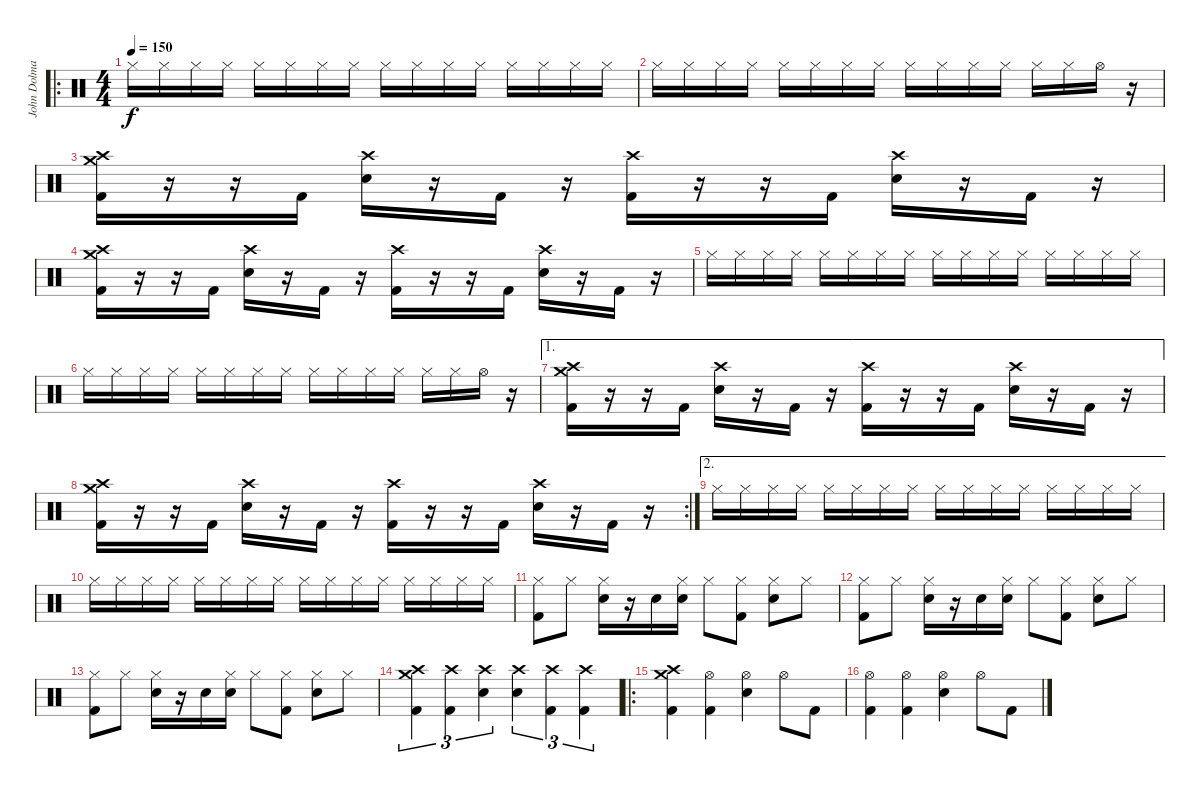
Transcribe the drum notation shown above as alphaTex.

\track ("John Dolmayan" "John Dolma") {instrument percussion}
\staff {score}
\articulation defaults
\ro
\ts (4 4)
\tempo 150
\clef neutral
\ks c "Hi-Hat (closed)".16{dy f} "Hi-Hat (closed)".16 "Hi-Hat (closed)".16 "Hi-Hat (closed)".16 "Hi-Hat (closed)".16 "Hi-Hat (closed)".16 "Hi-Hat (closed)".16 "Hi-Hat (closed)".16 "Hi-Hat (closed)".16 "Hi-Hat (closed)".16 "Hi-Hat (closed)".16 "Hi-Hat (closed)".16 "Hi-Hat (closed)".16 "Hi-Hat (closed)".16 "Hi-Hat (closed)".16 "Hi-Hat (closed)".16
|
"Hi-Hat (closed)".16 "Hi-Hat (closed)".16 "Hi-Hat (closed)".16 "Hi-Hat (closed)".16 "Hi-Hat (closed)".16 "Hi-Hat (closed)".16 "Hi-Hat (closed)".16 "Hi-Hat (closed)".16 "Hi-Hat (closed)".16 "Hi-Hat (closed)".16 "Hi-Hat (closed)".16 "Hi-Hat (closed)".16 "Hi-Hat (closed)".16 "Hi-Hat (closed)".16 "Hi-Hat (open)".16 r.16 |
("Crash medium (hit)" "Kick (hit) 2" "Crash high (hit)").16 r.16 r.16 "Kick (hit) 2".16 ("Crash high (hit)" "Electric Snare (hit)").16 r.16 "Kick (hit) 2".16 r.16 ("Crash high (hit)" "Kick (hit) 2").16 r.16 r.16 "Kick (hit) 2".16 ("Crash high (hit)" "Electric Snare (hit)").16 r.16 "Kick (hit) 2".16 r.16 |
("Crash medium (hit)" "Kick (hit) 2" "Crash high (hit)").16 r.16 r.16 "Kick (hit) 2".16 ("Crash high (hit)" "Electric Snare (hit)").16 r.16 "Kick (hit) 2".16 r.16 ("Crash high (hit)" "Kick (hit) 2").16 r.16 r.16 "Kick (hit) 2".16 ("Crash high (hit)" "Electric Snare (hit)").16 r.16 "Kick (hit) 2".16 r.16 |
"Hi-Hat (closed)".16 "Hi-Hat (closed)".16 "Hi-Hat (closed)".16 "Hi-Hat (closed)".16 "Hi-Hat (closed)".16 "Hi-Hat (closed)".16 "Hi-Hat (closed)".16 "Hi-Hat (closed)".16 "Hi-Hat (closed)".16 "Hi-Hat (closed)".16 "Hi-Hat (closed)".16 "Hi-Hat (closed)".16 "Hi-Hat (closed)".16 "Hi-Hat (closed)".16 "Hi-Hat (closed)".16 "Hi-Hat (closed)".16 |
"Hi-Hat (closed)".16 "Hi-Hat (closed)".16 "Hi-Hat (closed)".16 "Hi-Hat (closed)".16 "Hi-Hat (closed)".16 "Hi-Hat (closed)".16 "Hi-Hat (closed)".16 "Hi-Hat (closed)".16 "Hi-Hat (closed)".16 "Hi-Hat (closed)".16 "Hi-Hat (closed)".16 "Hi-Hat (closed)".16 "Hi-Hat (closed)".16 "Hi-Hat (closed)".16 "Hi-Hat (open)".16 r.16 |
\ae 1
("Crash medium (hit)" "Kick (hit) 2" "Crash high (hit)").16 r.16 r.16 "Kick (hit) 2".16 ("Crash high (hit)" "Electric Snare (hit)").16 r.16 "Kick (hit) 2".16 r.16 ("Crash high (hit)" "Kick (hit) 2").16 r.16 r.16 "Kick (hit) 2".16 ("Crash high (hit)" "Electric Snare (hit)").16 r.16 "Kick (hit) 2".16 r.16 |
\rc 2
("Crash medium (hit)" "Kick (hit) 2" "Crash high (hit)").16 r.16 r.16 "Kick (hit) 2".16 ("Crash high (hit)" "Electric Snare (hit)").16 r.16 "Kick (hit) 2".16 r.16 ("Crash high (hit)" "Kick (hit) 2").16 r.16 r.16 "Kick (hit) 2".16 ("Crash high (hit)" "Electric Snare (hit)").16 r.16 "Kick (hit) 2".16 r.16 |
\ae 2 "Hi-Hat (closed)".16 "Hi-Hat (closed)".16 "Hi-Hat (closed)".16 "Hi-Hat (closed)".16 "Hi-Hat (closed)".16 "Hi-Hat (closed)".16 "Hi-Hat (closed)".16 "Hi-Hat (closed)".16 "Hi-Hat (closed)".16 "Hi-Hat (closed)".16 "Hi-Hat (closed)".16 "Hi-Hat (closed)".16 "Hi-Hat (closed)".16 "Hi-Hat (closed)".16 "Hi-Hat (closed)".16 "Hi-Hat (closed)".16
|
"Hi-Hat (closed)".16 "Hi-Hat (closed)".16 "Hi-Hat (closed)".16 "Hi-Hat (closed)".16 "Hi-Hat (closed)".16 "Hi-Hat (closed)".16 "Hi-Hat (closed)".16 "Hi-Hat (closed)".16 "Hi-Hat (closed)".16 "Hi-Hat (closed)".16 "Hi-Hat (closed)".16 "Hi-Hat (closed)".16 "Hi-Hat (closed)".16 "Hi-Hat (closed)".16 "Hi-Hat (closed)".16 "Hi-Hat (closed)".16 |
("Hi-Hat (closed)" "Kick (hit) 2").8 "Hi-Hat (closed)".8 ("Hi-Hat (closed)" "Electric Snare (hit)").16 r.16 "Electric Snare (hit)".16 ("Hi-Hat (closed)" "Electric Snare (hit)").16 "Hi-Hat (closed)".8 ("Hi-Hat (closed)" "Kick (hit) 2").8 ("Hi-Hat (closed)" "Electric Snare (hit)").8 "Hi-Hat (closed)".8 |
("Hi-Hat (closed)" "Kick (hit) 2").8 "Hi-Hat (closed)".8 ("Hi-Hat (closed)" "Electric Snare (hit)").16 r.16 "Electric Snare (hit)".16 ("Hi-Hat (closed)" "Electric Snare (hit)").16 "Hi-Hat (closed)".8 ("Hi-Hat (closed)" "Kick (hit) 2").8 ("Hi-Hat (closed)" "Electric Snare (hit)").8 "Hi-Hat (closed)".8 |
("Hi-Hat (closed)" "Kick (hit) 2").8 "Hi-Hat (closed)".8 ("Hi-Hat (closed)" "Electric Snare (hit)").16 r.16 "Electric Snare (hit)".16 ("Hi-Hat (closed)" "Electric Snare (hit)").16 "Hi-Hat (closed)".8 ("Hi-Hat (closed)" "Kick (hit) 2").8 ("Hi-Hat (closed)" "Electric Snare (hit)").8 "Hi-Hat (closed)".8 |
("Crash medium (hit)" "Kick (hit) 2" "Crash high (hit)").4{tu (3 2)} ("Crash high (hit)" "Kick (hit) 2").4{tu (3 2)} ("Crash high (hit)" "Electric Snare (hit)").4{tu (3 2)} ("Crash high (hit)" "Electric Snare (hit)").4{tu (3 2)} ("Crash high (hit)" "Kick (hit) 2").4{tu (3 2)} ("Crash high (hit)" "Kick (hit) 2").4{tu (3 2)} |
\ro
("Crash medium (hit)" "Crash high (hit)" "Kick (hit) 2").4 ("Hi-Hat (open)" "Kick (hit) 2").4 ("Hi-Hat (open)" "Electric Snare (hit)").4 "Hi-Hat (open)".8 "Kick (hit) 2".8 |
("Hi-Hat (open)" "Kick (hit) 2").4 ("Hi-Hat (open)" "Kick (hit) 2").4 ("Hi-Hat (open)" "Electric Snare (hit)").4 "Hi-Hat (open)".8 "Kick (hit) 2".8
